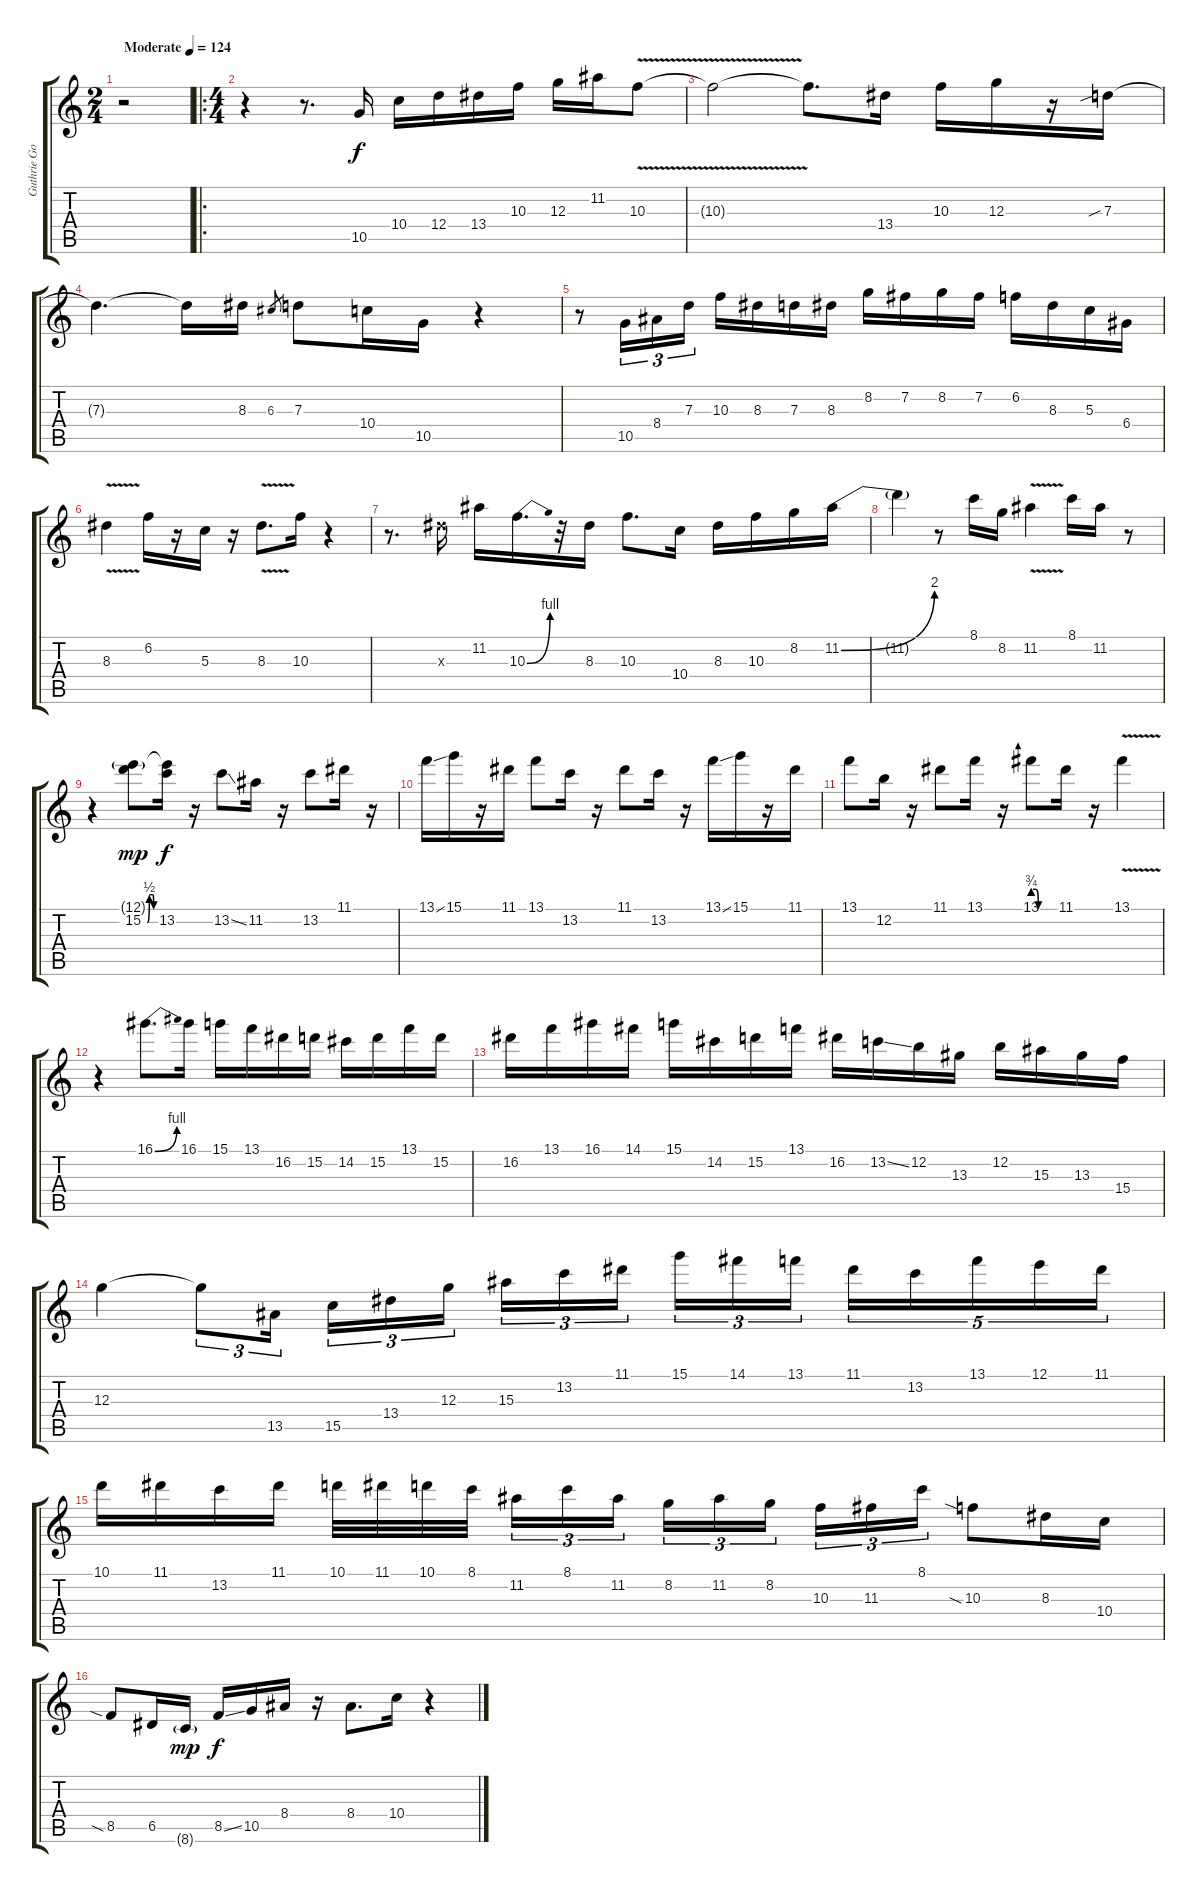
\track ("Guthrie Govan" "Guthrie Go") {instrument overdrivenguitar}
\staff {score tabs}
\tuning (E4 B3 G3 D3 A2 E2) {hide}
\ts (2 4)
\tempo (124 "Moderate")
\clef g2
\ks c
r.2{dy f instrument overdrivenguitar} |
\ro
\ts (4 4)
r.4 r.8{d} 10.5.16 10.4.16 12.4.16 13.4.16 10.3.16 12.3.16 11.2.16 10.3{v}.8 |
10.3{t}.2 10.3{t}.8{d} 13.4.16 10.3.16 12.3.16 r.16 7.3{sib}.16 |
7.3{t}.4{d} 7.3{t}.16 8.3.16 6.3.8{gr} 7.3.8 10.4.16 10.5.16 r.4 |
r.8 10.5.16{tu (3 2)} 8.4.16{tu (3 2)} 7.3.16{tu (3 2)} 10.3.16 8.3.16 7.3.16 8.3.16 8.2.16 7.2.16 8.2.16 7.2.16 6.2.16 8.3.16 5.3.16 6.4.16 |
8.3{v}.4 6.2.16 r.16 5.3.16 r.16 8.3{v}.8{d} 10.3.16 r.4 |
r.8{d} 8.3{x}.16 11.2.16 10.3{be (bend 0 0 60 4)}.16{d} r.32 8.3.16 10.3.8{d} 10.4.16 8.3.16 10.3.16 8.2.16 11.2{be (bend 0 0 60 8)}.16 |
11.2{t}.4 r.8 8.1.16 8.2.16 11.2{v}.4 8.1.16 11.2.16 r.8 |
r.4 (12.1{g} 15.2{be (custom 0 0 15 2 42 2 48 0 60 0)}).8{dy mp} (12.1{t} 13.2).16{dy f} r.16 13.2{ss}.8 11.2.16 r.16 13.2.8 11.1.16 r.16 |
13.1{ss}.16 15.1.16 r.16 11.1.16 13.1.8 13.2.16 r.16 11.1.8 13.2.16 r.16 13.1{ss}.16 15.1.16 r.16 11.1.16 |
13.1.8 12.2.16 r.16 11.1.8 13.1.16 r.16 13.1{be (custom 0 3 8 3 15 0 17 0 60 0)}.8 11.1.16 r.16 13.1{v}.4 |
r.4 16.1{be (bend 0 0 60 4)}.8{d} 16.1.16 15.1.16 13.1.16 16.2.16 15.2.16 14.2.16 15.2.16 13.1.16 15.2.16 |
16.2.16 13.1.16 16.1.16 14.1.16 15.1.16 14.2.16 15.2.16 13.1.16 16.2.16 13.2{ss}.16 12.2.16 13.3.16 12.2.16 15.3.16 13.3.16 15.4.16 |
12.3.4 12.3{t}.8{tu (3 2)} 13.5.16{tu (3 2) beam splitsecondary} 15.5.16{tu (3 2)} 13.4.16{tu (3 2)} 12.3.16{tu (3 2)} 15.3.16{tu (3 2)} 13.2.16{tu (3 2)} 11.1.16{tu (3 2) beam splitsecondary} 15.1.16{tu (3 2)} 14.1.16{tu (3 2)} 13.1.16{tu (3 2)} 11.1.16{tu (5 4)} 13.2.16{tu (5 4)} 13.1.16{tu (5 4)} 12.1.16{tu (5 4)} 11.1.16{tu (5 4)} |
10.1.16 11.1.16 13.2.16 11.1.16 10.1.32 11.1.32 10.1.32 8.1.32{beam splitsecondary} 11.2.16{tu (3 2)} 8.1.16{tu (3 2)} 11.2.16{tu (3 2)} 8.2.16{tu (3 2)} 11.2.16{tu (3 2)} 8.2.16{tu (3 2) beam splitsecondary} 10.3.16{tu (3 2)} 11.3.16{tu (3 2)} 8.1.16{tu (3 2)} 10.3{sia}.8 8.3.16 10.4.16 |
8.5{sia}.8 6.5.16 8.6{g}.16{dy mp} 8.5{ss}.16{dy f} 10.5.16 8.4.16 r.16 8.4.8{d} 10.4.16 r.4
